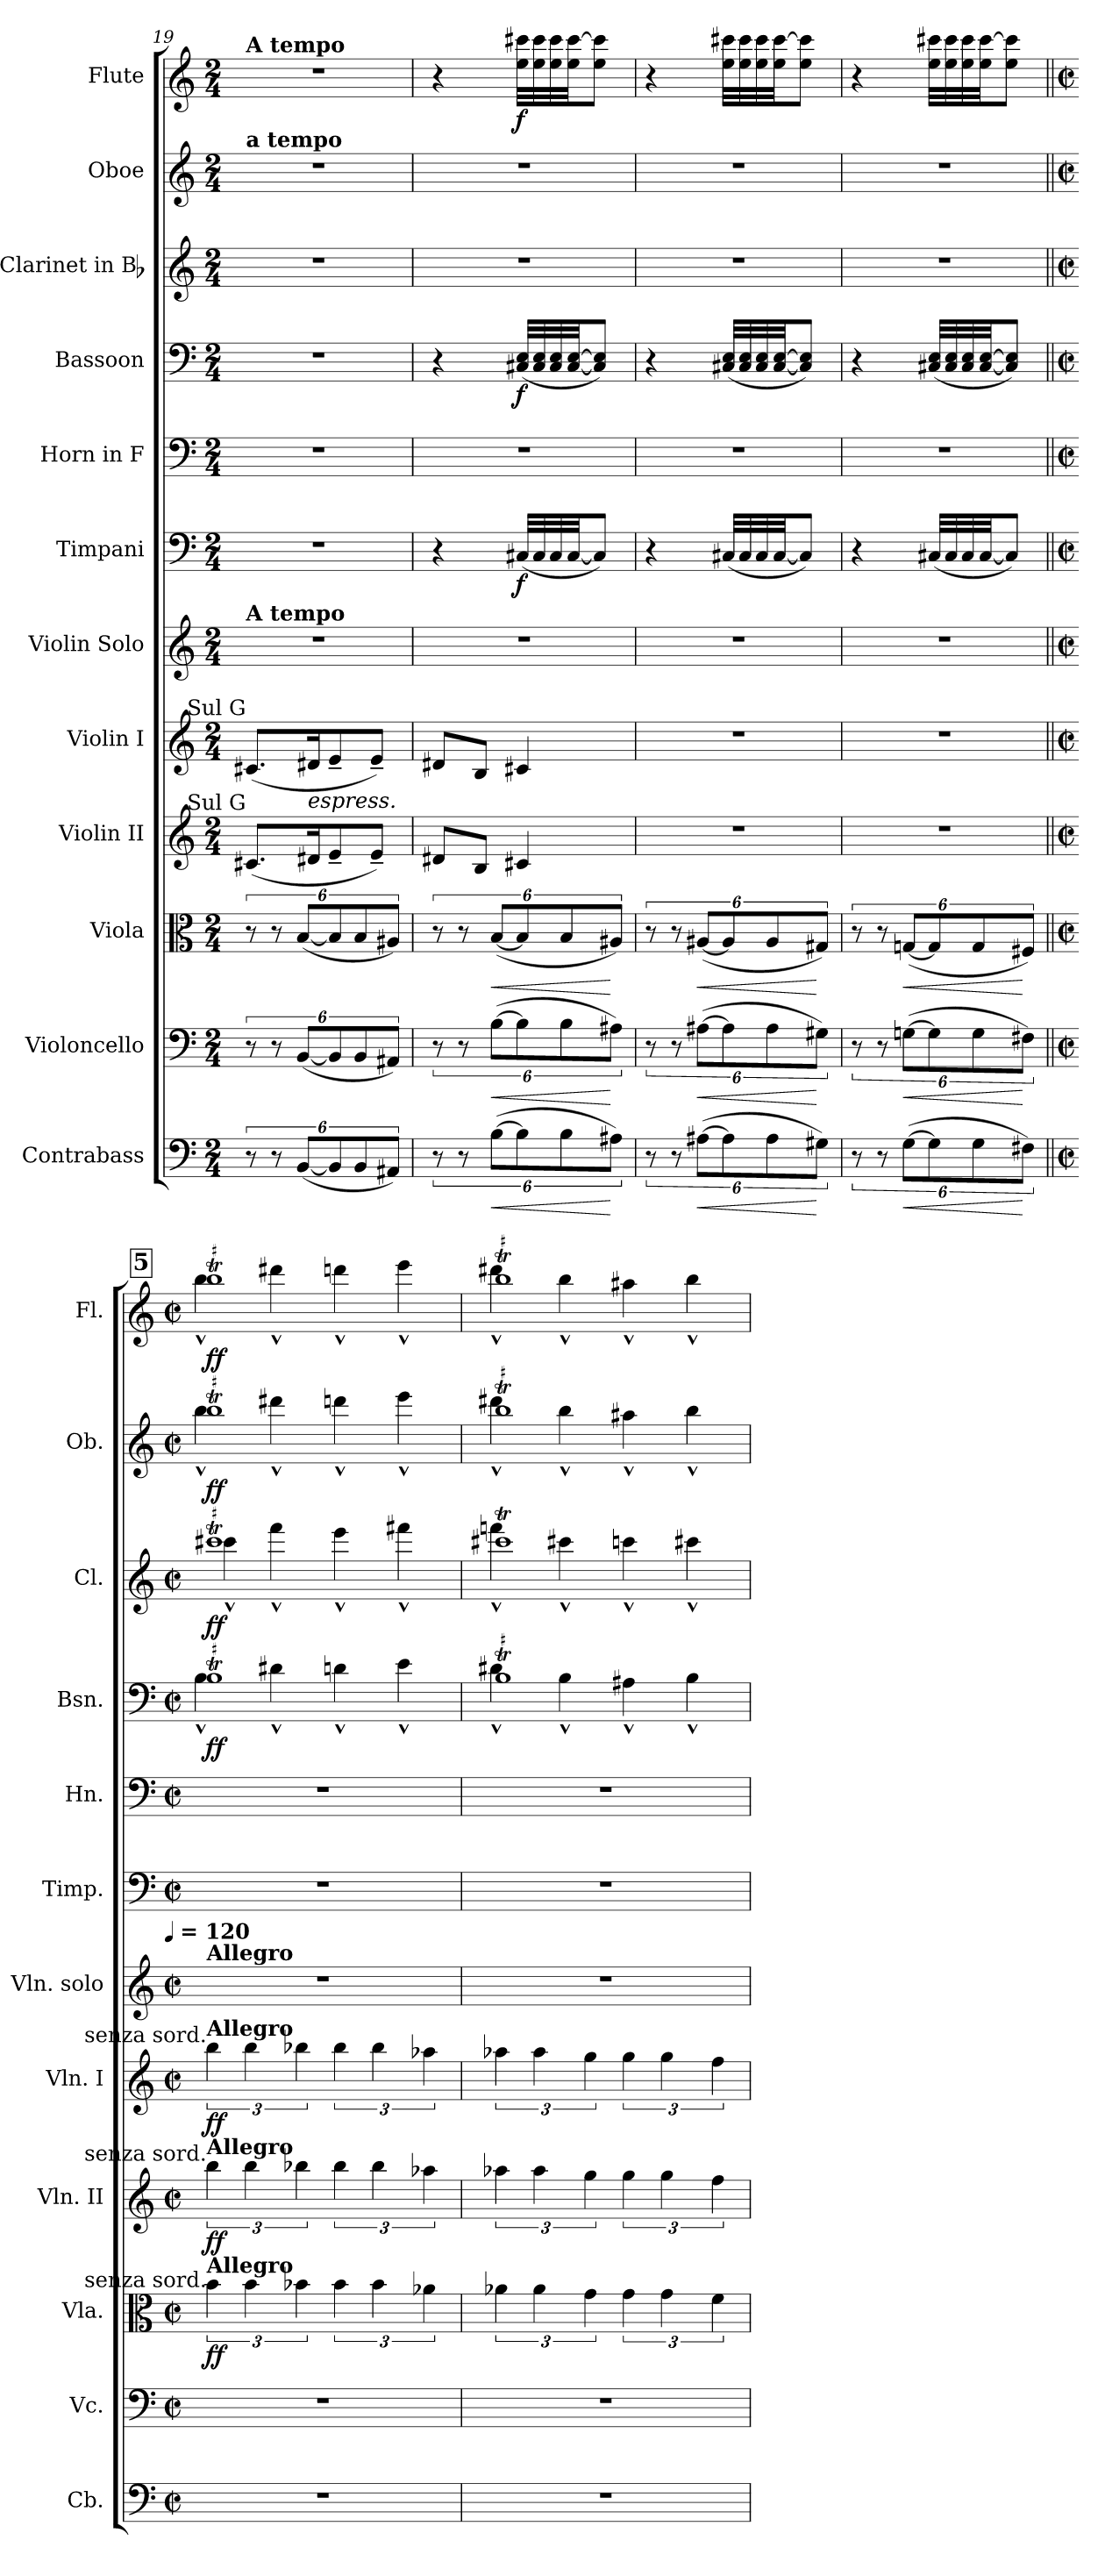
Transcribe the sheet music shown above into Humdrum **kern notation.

**kern	**dynam	**kern	**dynam	**kern	**dynam	**kern	**dynam	**kern	**dynam	**kern	**kern	**dynam	**kern	**kern	**dynam	**kern	**dynam	**kern	**dynam	**kern	**dynam
*part12	*part12	*part11	*part11	*part10	*part10	*part9	*part9	*part8	*part8	*part7	*part6	*part6	*part5	*part4	*part4	*part3	*part3	*part2	*part2	*part1	*part1
*staff12	*staff12	*staff11	*staff11	*staff10	*staff10	*staff9	*staff9	*staff8	*staff8	*staff7	*staff6	*staff6	*staff5	*staff4	*staff4	*staff3	*staff3	*staff2	*staff2	*staff1	*staff1
*I"Contrabass	*	*I"Violoncello	*	*I"Viola	*	*I"Violin II	*	*I"Violin I	*	*I"Violin Solo	*I"Timpani	*	*I"Horn in F	*I"Bassoon	*	*I"Clarinet in Bb	*	*I"Oboe	*	*I"Flute	*
*I'Cb.	*	*I'Vc.	*	*I'Vla.	*	*I'Vln. II	*	*I'Vln. I	*	*I'Vln. solo	*I'Timp.	*	*I'Hn.	*I'Bsn.	*	*I'Cl.	*	*I'Ob.	*	*I'Fl.	*
*clefF4	*	*clefF4	*	*clefC3	*	*clefG2	*	*clefG2	*	*clefG2	*clefF4	*	*clefF4	*clefF4	*	*clefG2	*	*clefG2	*	*clefG2	*
*ITrd7c12	*	*	*	*	*	*	*	*	*	*	*	*	*ITrd-3c-5	*	*	*ITrd1c2	*	*	*	*	*
*k[]	*	*k[]	*	*k[]	*	*k[]	*	*k[]	*	*k[]	*k[]	*	*k[b-]	*k[]	*	*k[b-e-]	*	*k[]	*	*k[]	*
*M2/4	*	*M2/4	*	*M2/4	*	*M2/4	*	*M2/4	*	*M2/4	*M2/4	*	*M2/4	*M2/4	*	*M2/4	*	*M2/4	*	*M2/4	*
=19	=19	=19	=19	=19	=19	=19	=19	=19	=19	=19	=19	=19	=19	=19	=19	=19	=19	=19	=19	=19	=19
!	!	!	!	!	!	!	!	!	!	!	!	!	!	!	!	!	!	!	!	!LO:TX:a:B:t=A tempo	!
!	!	!	!	!	!	!	!	!	!	!	!	!	!	!	!	!	!	!LO:TX:a:B:t=a tempo	!	!	!
!	!	!	!	!	!	!	!	!	!	!LO:TX:a:B:t=A tempo	!	!	!	!	!	!	!	!	!	!	!
!	!	!	!	!	!	!	!	!LO:TX:a:rj:t=Sul G	!	!	!	!	!	!	!	!	!	!	!	!	!
!	!	!	!	!	!	!LO:TX:a:rj:t=Sul G	!	!	!	!	!	!	!	!	!	!	!	!	!	!	!
12r	.	12r	.	12r	.	(8.c#XL	.	(8.c#XL	.	2r	2r	.	2r	2r	.	2r	.	2r	.	2r	.
12r	.	12r	.	12r	.	.	.	.	.	.	.	.	.	.	.	.	.	.	.	.	.
([12BBBL	.	([12BBL	.	([12BL	.	.	.	.	.	.	.	.	.	.	.	.	.	.	.	.	.
!	!	!	!	!	!	!	!	!LO:TX:b:i:t=espress.	!	!	!	!	!	!	!	!	!	!	!	!	!
.	.	.	.	.	.	16d#XK	.	16d#XK	.	.	.	.	.	.	.	.	.	.	.	.	.
12BBB]	.	12BB]	.	12B]	.	8e~	.	8e~	.	.	.	.	.	.	.	.	.	.	.	.	.
12BBB	.	12BB	.	12B	.	.	.	.	.	.	.	.	.	.	.	.	.	.	.	.	.
.	.	.	.	.	.	8e~J)	.	8e~J)	.	.	.	.	.	.	.	.	.	.	.	.	.
12AAA#XJ)	.	12AA#XJ)	.	12A#XJ)	.	.	.	.	.	.	.	.	.	.	.	.	.	.	.	.	.
=20	=20	=20	=20	=20	=20	=20	=20	=20	=20	=20	=20	=20	=20	=20	=20	=20	=20	=20	=20	=20	=20
12r	.	12r	.	12r	.	8d#XL	.	8d#XL	.	2r	4r	.	2r	4r	.	2r	.	2r	.	4r	.
12r	.	12r	.	12r	.	.	.	.	.	.	.	.	.	.	.	.	.	.	.	.	.
.	.	.	.	.	.	8BJ	.	8BJ	.	.	.	.	.	.	.	.	.	.	.	.	.
!	!LO:HP:b	!	!LO:HP:b	!	!LO:HP:b	!	!	!	!	!	!	!	!	!	!	!	!	!	!	!	!
([12BBL	<	([12BL	<	([12BL	<	.	.	.	.	.	.	.	.	.	.	.	.	.	.	.	.
12BB]	.	12B]	.	12B]	.	4c#X	.	4c#X	.	.	(32C#XLLL	f	.	(32C#X/ 32E/LLL	f	.	.	.	.	32ee 32ccc#XLLL	f
.	.	.	.	.	.	.	.	.	.	.	32C#	.	.	32C# 32E	.	.	.	.	.	32ee 32ccc#	.
.	.	.	.	.	.	.	.	.	.	.	32C#	.	.	32C# 32E	.	.	.	.	.	32ee 32ccc#	.
12BB	.	12B	.	12B	.	.	.	.	.	.	.	.	.	.	.	.	.	.	.	.	.
.	.	.	.	.	.	.	.	.	.	.	[32C#JJ	.	.	[32C# [32EJJ	.	.	.	.	.	32ee [32ccc#JJ	.
.	.	.	.	.	.	.	.	.	.	.	8C#J])	.	.	8C#] 8E]J)	.	.	.	.	.	8ee 8ccc#]J	.
12AA#XJ)	[	12A#XJ)	[	12A#XJ)	[	.	.	.	.	.	.	.	.	.	.	.	.	.	.	.	.
=21	=21	=21	=21	=21	=21	=21	=21	=21	=21	=21	=21	=21	=21	=21	=21	=21	=21	=21	=21	=21	=21
12r	.	12r	.	12r	.	2r	.	2r	.	2r	4r	.	2r	4r	.	2r	.	2r	.	4r	.
12r	.	12r	.	12r	.	.	.	.	.	.	.	.	.	.	.	.	.	.	.	.	.
!	!LO:HP:b	!	!LO:HP:b	!	!LO:HP:b	!	!	!	!	!	!	!	!	!	!	!	!	!	!	!	!
([12AA#XL	<	([12A#XL	<	([12A#XL	<	.	.	.	.	.	.	.	.	.	.	.	.	.	.	.	.
12AA#]	.	12A#]	.	12A#]	.	.	.	.	.	.	(32C#XLLL	.	.	(32C#X/ 32E/LLL	.	.	.	.	.	32ee 32ccc#XLLL	.
.	.	.	.	.	.	.	.	.	.	.	32C#	.	.	32C# 32E	.	.	.	.	.	32ee 32ccc#	.
.	.	.	.	.	.	.	.	.	.	.	32C#	.	.	32C# 32E	.	.	.	.	.	32ee 32ccc#	.
12AA#	.	12A#	.	12A#	.	.	.	.	.	.	.	.	.	.	.	.	.	.	.	.	.
.	.	.	.	.	.	.	.	.	.	.	[32C#JJ	.	.	[32C# [32EJJ	.	.	.	.	.	32ee [32ccc#JJ	.
.	.	.	.	.	.	.	.	.	.	.	8C#J])	.	.	8C#] 8E]J)	.	.	.	.	.	8ee 8ccc#]J	.
12GG#XJ)	[	12G#XJ)	[	12G#XJ)	[	.	.	.	.	.	.	.	.	.	.	.	.	.	.	.	.
=22	=22	=22	=22	=22	=22	=22	=22	=22	=22	=22	=22	=22	=22	=22	=22	=22	=22	=22	=22	=22	=22
12r	.	12r	.	12r	.	2r	.	2r	.	2r	4r	.	2r	4r	.	2r	.	2r	.	4r	.
12r	.	12r	.	12r	.	.	.	.	.	.	.	.	.	.	.	.	.	.	.	.	.
!	!LO:HP:b	!	!LO:HP:b	!	!LO:HP:b	!	!	!	!	!	!	!	!	!	!	!	!	!	!	!	!
([12GGL	<	([12GnL	<	([12GnL	<	.	.	.	.	.	.	.	.	.	.	.	.	.	.	.	.
12GG]	.	12G]	.	12G]	.	.	.	.	.	.	(32C#XLLL	.	.	(32C#X/ 32E/LLL	.	.	.	.	.	32ee 32ccc#XLLL	.
.	.	.	.	.	.	.	.	.	.	.	32C#	.	.	32C# 32E	.	.	.	.	.	32ee 32ccc#	.
.	.	.	.	.	.	.	.	.	.	.	32C#	.	.	32C# 32E	.	.	.	.	.	32ee 32ccc#	.
12GG	.	12G	.	12G	.	.	.	.	.	.	.	.	.	.	.	.	.	.	.	.	.
.	.	.	.	.	.	.	.	.	.	.	[32C#JJ	.	.	[32C# [32EJJ	.	.	.	.	.	32ee [32ccc#JJ	.
.	.	.	.	.	.	.	.	.	.	.	8C#J])	.	.	8C#] 8E]J)	.	.	.	.	.	8ee 8ccc#]J	.
12FF#XJ)	[	12F#XJ)	[	12F#XJ)	[	.	.	.	.	.	.	.	.	.	.	.	.	.	.	.	.
!!LO:REH:place=s1:t=5
=23||	=23||	=23||	=23||	=23||	=23||	=23||	=23||	=23||	=23||	=23||	=23||	=23||	=23||	=23||	=23||	=23||	=23||	=23||	=23||	=23||	=23||
*M2/2	*	*M2/2	*	*M2/2	*	*M2/2	*	*M2/2	*	*M2/2	*M2/2	*	*M2/2	*M2/2	*	*M2/2	*	*M2/2	*	*M2/2	*
*met(c|)	*	*met(c|)	*	*met(c|)	*	*met(c|)	*	*met(c|)	*	*met(c|)	*met(c|)	*	*met(c|)	*met(c|)	*	*met(c|)	*	*met(c|)	*	*met(c|)	*
*	*	*	*	*	*	*	*	*	*	*MM120	*	*	*	*	*	*	*	*	*	*	*
!	!	!	!	!	!	!	!	!	!	!	!	!	!	!	!	!	!	!	!	!LO:TX:a:B:t=Allegro	!
!	!	!	!	!	!	!	!	!	!	!LO:TX:a:B:t=Allegro	!	!	!	!	!	!	!	!	!	!	!
!	!	!	!	!	!	!	!	!	!	!LO:TX:t=[quarter] = 120	!	!	!	!	!	!	!	!	!	!	!
!	!	!	!	!	!	!	!	!LO:TX:a:B:t=Allegro	!	!	!	!	!	!	!	!	!	!	!	!	!
!	!	!	!	!	!	!	!	!LO:TX:a:rj:t=senza sord.	!	!	!	!	!	!	!	!	!	!	!	!	!
!	!	!	!	!	!	!LO:TX:a:B:t=Allegro	!	!	!	!	!	!	!	!	!	!	!	!	!	!	!
!	!	!	!	!	!	!LO:TX:a:rj:t=senza sord.	!	!	!	!	!	!	!	!	!	!	!	!	!	!	!
!	!	!	!	!LO:TX:a:B:t=Allegro	!	!	!	!	!	!	!	!	!	!	!	!	!	!	!	!	!
!	!	!	!	!LO:TX:a:rj:t=senza sord.	!	!	!	!	!	!	!	!	!	!	!	!	!	!	!	!	!
!	!	!	!	!	!	!	!	!	!	!	!	!	!	!LO:TR:acc=#	!	!LO:TR:acc=#	!	!LO:TR:acc=#	!	!LO:TR:acc=#	!
*	*	*	*	*	*	*	*	*	*	*	*	*	*	*^	*	*^	*	*^	*	*^	*
1r	.	1r	.	6b	ff	6bb	ff	6bb	ff	1r	1r	.	1r	1BT	4B^^>	ff	1bbnT	4bb^^>	ff	1bbT	4bb^^>	ff	1bbT	4bb^^>	ff
.	.	.	.	6b	.	6bb	.	6bb	.	.	.	.	.	.	.	.	.	.	.	.	.	.	.	.	.
.	.	.	.	.	.	.	.	.	.	.	.	.	.	.	4d#X^^>	.	.	4eee-^^>	.	.	4ddd#X^^>	.	.	4ddd#X^^>	.
.	.	.	.	6b-X	.	6bb-X	.	6bb-X	.	.	.	.	.	.	.	.	.	.	.	.	.	.	.	.	.
.	.	.	.	6b-	.	6bb-	.	6bb-	.	.	.	.	.	.	4dn^^>	.	.	4ddd^^>	.	.	4dddn^^>	.	.	4dddn^^>	.
.	.	.	.	6b-	.	6bb-	.	6bb-	.	.	.	.	.	.	.	.	.	.	.	.	.	.	.	.	.
.	.	.	.	.	.	.	.	.	.	.	.	.	.	.	4e^^>	.	.	4eeen^^>	.	.	4eee^^>	.	.	4eee^^>	.
.	.	.	.	6a-X	.	6aa-X	.	6aa-X	.	.	.	.	.	.	.	.	.	.	.	.	.	.	.	.	.
=24	=24	=24	=24	=24	=24	=24	=24	=24	=24	=24	=24	=24	=24	=24	=24	=24	=24	=24	=24	=24	=24	=24	=24	=24	=24
!	!	!	!	!	!	!	!	!	!	!	!	!	!	!LO:TR:acc=#	!	!	!	!	!	!LO:TR:acc=#	!	!	!LO:TR:acc=#	!	!
1r	.	1r	.	6a-X	.	6aa-X	.	6aa-X	.	1r	1r	.	1r	1BT	4d#X^^>	.	1bbnt	4eee-X^^>	.	1bbT	4ddd#X^^>	.	1bbT	4ddd#X^^>	.
.	.	.	.	6a-	.	6aa-	.	6aa-	.	.	.	.	.	.	.	.	.	.	.	.	.	.	.	.	.
.	.	.	.	.	.	.	.	.	.	.	.	.	.	.	4B^^>	.	.	4bbn^^>	.	.	4bb^^>	.	.	4bb^^>	.
.	.	.	.	6g	.	6gg	.	6gg	.	.	.	.	.	.	.	.	.	.	.	.	.	.	.	.	.
.	.	.	.	6g	.	6gg	.	6gg	.	.	.	.	.	.	4A#X^^>	.	.	4bb-X^^>	.	.	4aa#X^^>	.	.	4aa#X^^>	.
.	.	.	.	6g	.	6gg	.	6gg	.	.	.	.	.	.	.	.	.	.	.	.	.	.	.	.	.
.	.	.	.	.	.	.	.	.	.	.	.	.	.	.	4B^^>	.	.	4bbn^^>	.	.	4bb^^>	.	.	4bb^^>	.
.	.	.	.	6f	.	6ff	.	6ff	.	.	.	.	.	.	.	.	.	.	.	.	.	.	.	.	.
*	*	*	*	*	*	*	*	*	*	*	*	*	*	*v	*v	*	*	*	*	*v	*v	*	*v	*v	*
*	*	*	*	*	*	*	*	*	*	*	*	*	*	*	*	*v	*v	*	*	*	*	*
=	=	=	=	=	=	=	=	=	=	=	=	=	=	=	=	=	=	=	=	=	=
*-	*-	*-	*-	*-	*-	*-	*-	*-	*-	*-	*-	*-	*-	*-	*-	*-	*-	*-	*-	*-	*-
